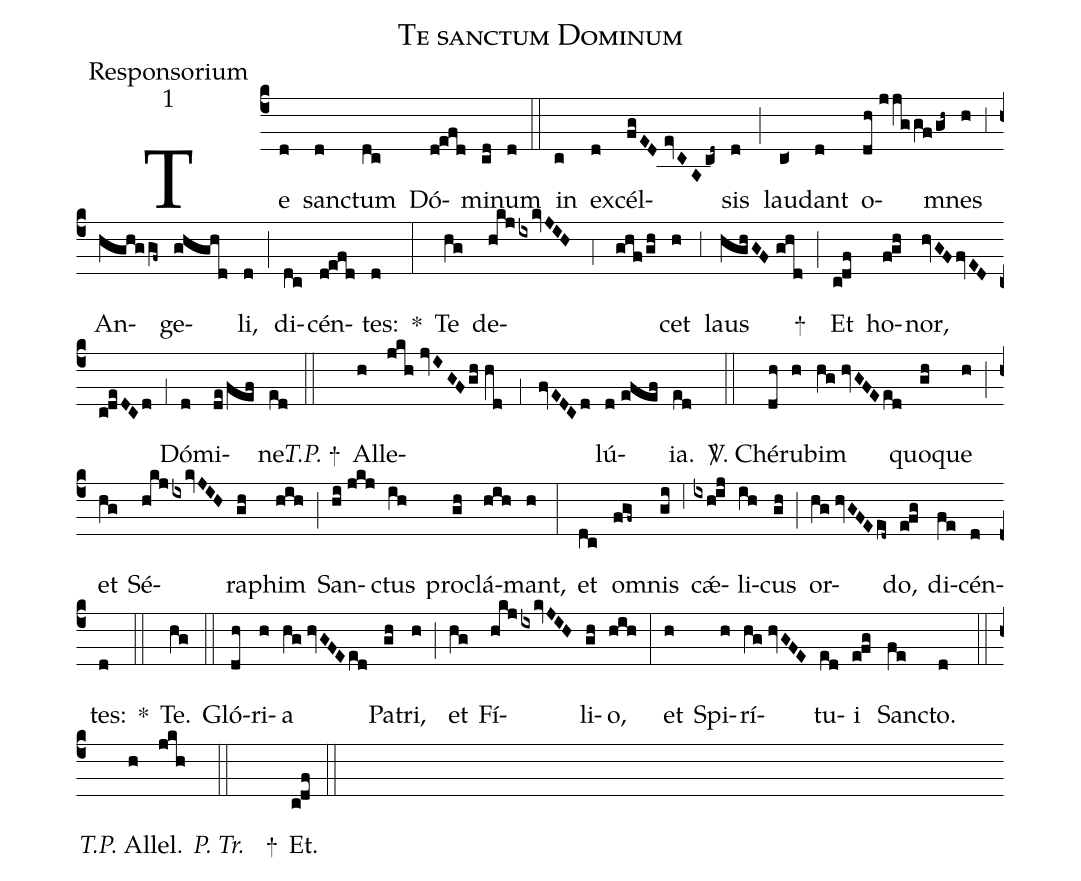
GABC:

name:Te sanctum Dominum;
office-part:Responsorium;
mode:1;
%%
(c4) Te(d) san(d)ctum(dc) Dó(d!efd)mi(cd)num(d) (::)
in(c) ex(d)cél(fgED//evCAcd~)sis(d) (;) lau(c<)dant(d) o(dh//jjggf/gh~)mnes(h) (,3) An(hghggf~)ge(ghghd)li,(d) (;) di(dc)cén(d!efd)tes:(d) *(:) Te(hg) de(hkj/ixkvJIH,4ghf/gh)cet(h) (,3) laus(hghGF//ghd) +(;) Et(c!df) ho(f!gh)nor,(hvGF/fvED//c!deDCd) (,1) Dó(d)mi(de/fef)ne.(ed) (::) <i>T.P.</i> +() Al(h)le(jkh//jvIGF/gh//hd,1fvEDCd)lú(d//efef)ia.(ed) (::)

<sp>V/</sp>. Ché(dh)ru(h)bim(hg//hvGFE/ed) quo(gh)que(h) (;) et(hg) Sé(hkj/ixkvJIH)ra(gh)phim(hih) (;) San(hi//jkj)ctus(ih) pro(gh)clá(hih)mant,(h) (:)
et(dc) o(fgf~)mnis(gi) (,6) c{<sp>'ae</sp>}(ixh!ij)li(ih)cus(gh) (;) or(hg//hvGFEed~)do,(e!fg) di(fe)cén(d)tes:(d) *(::) Te.(hg) (::)

Gló(dh)ri(h)a(hg//hvGFEed) Pa(gh)tri,(h) (;) et(hg) Fí(hkj/ixkvJIH)li(gh)o,(hih) (:)
et(h) Spi(h)rí(hg//hvGFE)tu(ed)i(e!fg) San(fe)cto.(d) (::) <i>T.P.</i> Al(h)lel.(jkh) <i>P. Tr.</i>(::) +() Et.(c!df) (::)
